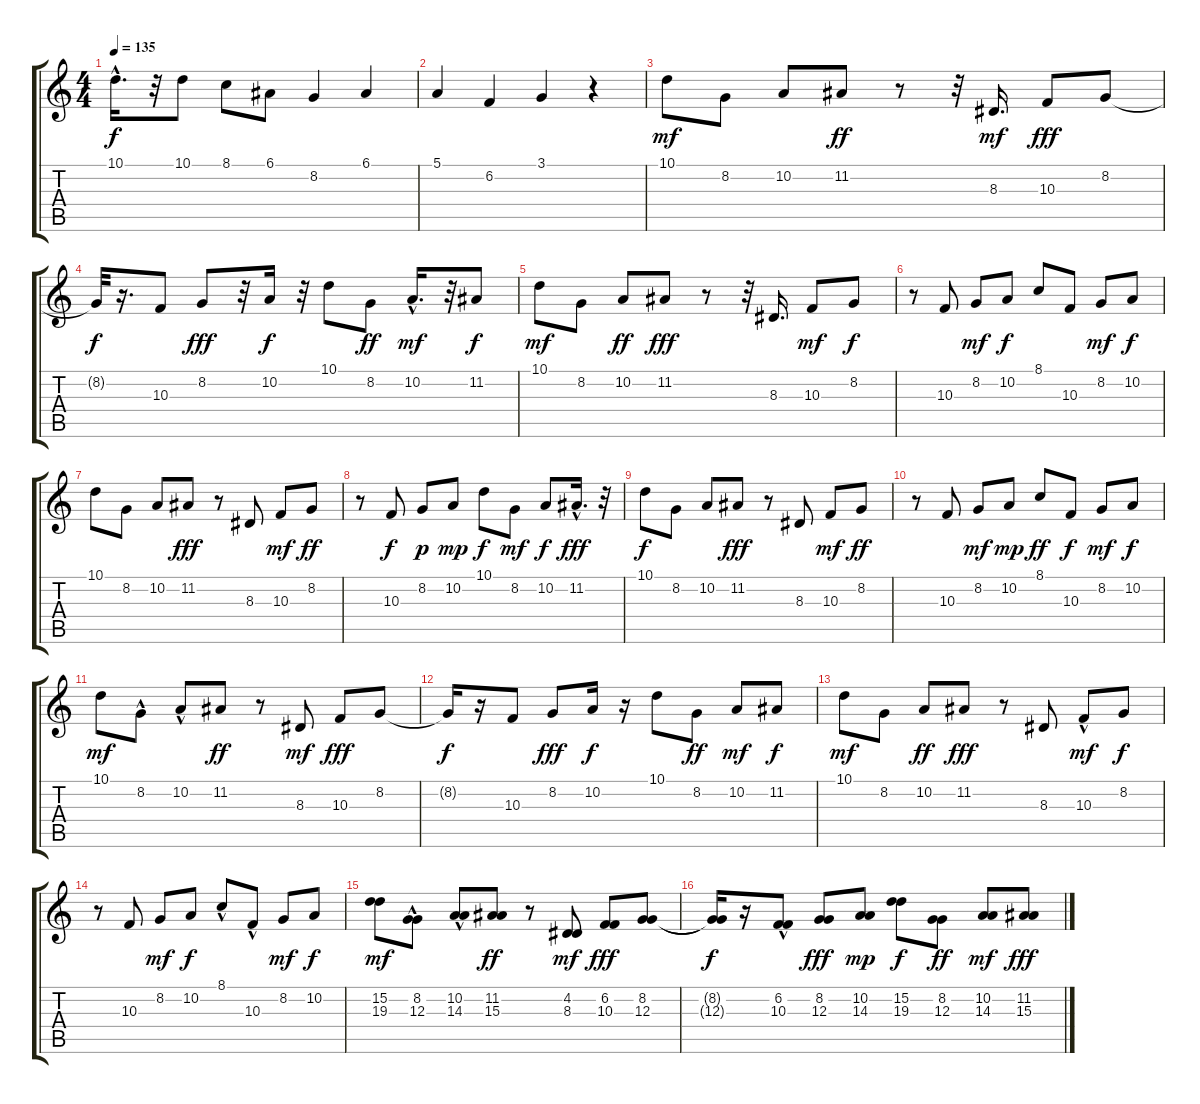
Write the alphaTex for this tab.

\track "" {instrument electricgrandpiano}
\staff {score tabs}
\tuning (E4 B3 G3 D3 A2 E2) {hide}
\ts (4 4)
\tempo 135
\clef g2
\ks c
10.1{hac}.16{d dy f} r.32 10.1.8 8.1.8 6.1.8 8.2.4 6.1.4 |
5.1.4 6.2.4 3.1.4 r.4 |
10.1.8{dy mf} 8.2.8 10.2.8 11.2.8{dy ff} r.8 r.32 8.3.16{d dy mf} 10.3.8{dy fff} 8.2.8 |
8.2{t}.32{dy f} r.16{d} 10.3.8 8.2.8{dy fff} r.32 10.2.16{dy f} r.32 10.1.8 8.2.8{dy ff} 10.2{hac}.16{d dy mf} r.32 11.2.8{dy f} |
10.1.8{dy mf} 8.2.8 10.2.8{dy ff} 11.2.8{dy fff} r.8 r.32 8.3.16{d} 10.3.8{dy mf} 8.2.8{dy f} |
r.8 10.3.8 8.2.8{dy mf} 10.2.8{dy f} 8.1.8 10.3.8 8.2.8{dy mf} 10.2.8{dy f} |
10.1.8 8.2.8 10.2.8 11.2.8{dy fff} r.8 8.3.8 10.3.8{dy mf} 8.2.8{dy ff} |
r.8 10.3.8{dy f} 8.2.8{dy p} 10.2.8{dy mp} 10.1.8{dy f} 8.2.8{dy mf} 10.2.8{dy f} 11.2{hac}.16{d dy fff} r.32 |
10.1.8{dy f} 8.2.8 10.2.8 11.2.8{dy fff} r.8 8.3.8 10.3.8{dy mf} 8.2.8{dy ff} |
r.8 10.3.8 8.2.8{dy mf} 10.2.8{dy mp} 8.1.8{dy ff} 10.3.8{dy f} 8.2.8{dy mf} 10.2.8{dy f} |
10.1.8{dy mf} 8.2{hac}.8 10.2{hac}.8 11.2.8{dy ff} r.8 8.3.8{dy mf} 10.3.8{dy fff} 8.2.8 |
8.2{t}.16{dy f} r.16 10.3.8 8.2.8{dy fff} 10.2.16{dy f} r.16 10.1.8 8.2.8{dy ff} 10.2.8{dy mf} 11.2.8{dy f} |
10.1.8{dy mf} 8.2.8 10.2.8{dy ff} 11.2.8{dy fff} r.8 8.3.8 10.3{hac}.8{dy mf} 8.2.8{dy f} |
r.8 10.3.8 8.2.8{dy mf} 10.2.8{dy f} 8.1{hac}.8 10.3{hac}.8 8.2.8{dy mf} 10.2.8{dy f} |
(15.2 19.3).8{dy mf} (8.2{hac} 12.3{hac}).8 (10.2{hac} 14.3{hac}).8 (11.2 15.3).8{dy ff} r.8 (4.2 8.3).8{dy mf} (6.2 10.3).8{dy fff} (8.2 12.3).8 |
(8.2{t} 12.3{t}).16{dy f} r.16 (6.2{hac} 10.3{hac}).8 (8.2 12.3).8{dy fff} (10.2 14.3).8{dy mp} (15.2 19.3).8{dy f} (8.2 12.3).8{dy ff} (10.2 14.3).8{dy mf} (11.2 15.3).8{dy fff}
